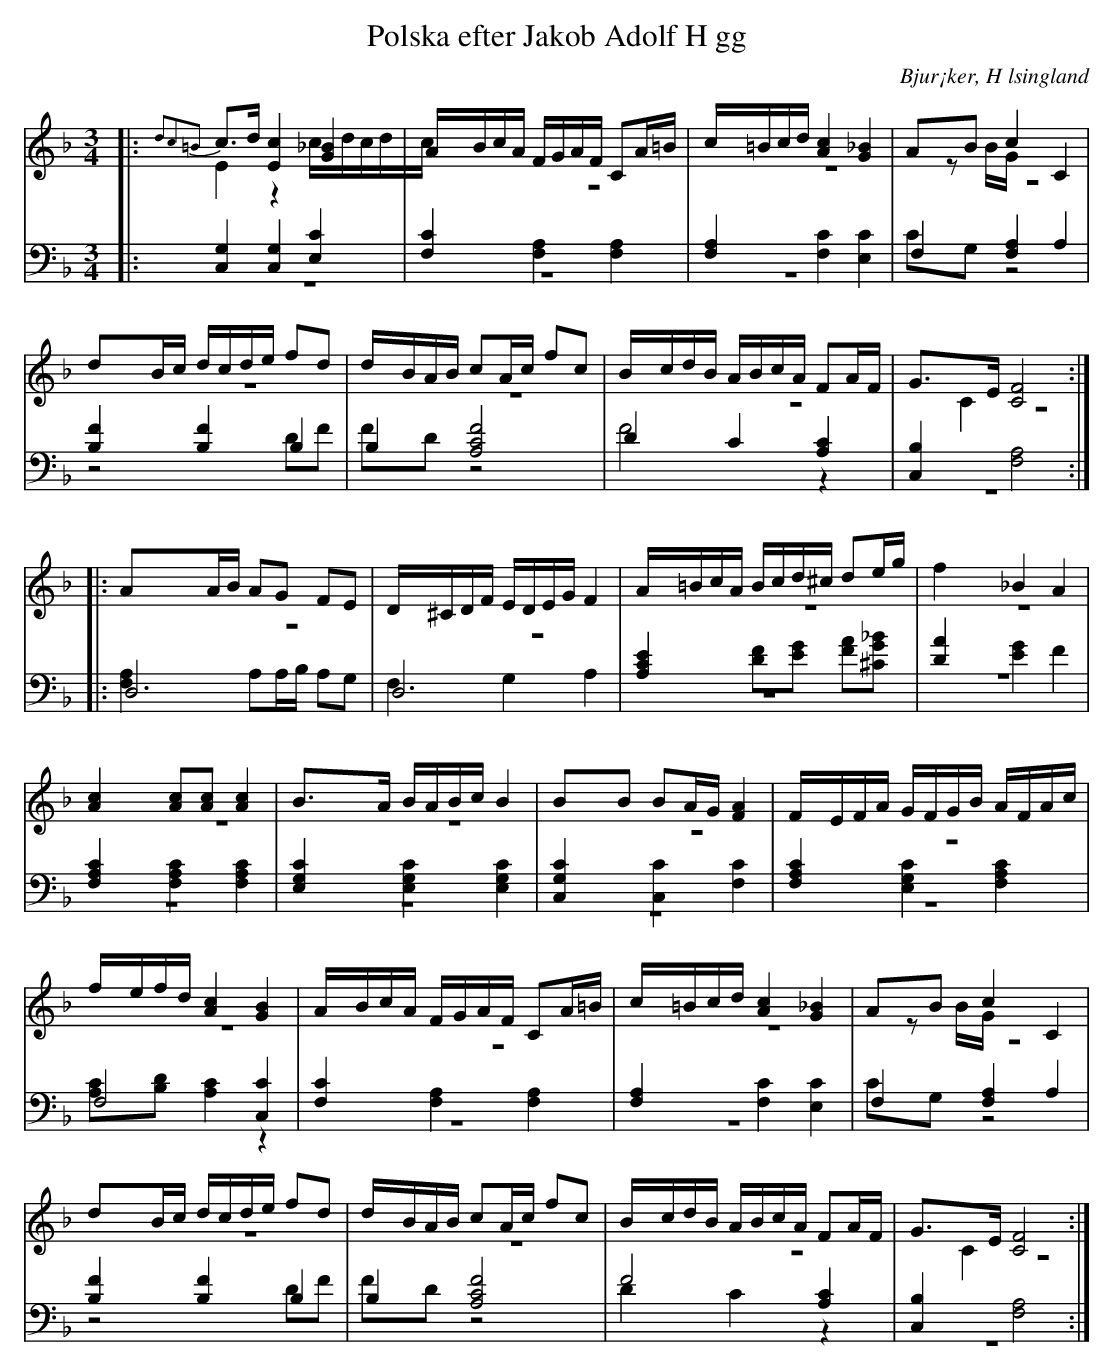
X:1
T: Polska efter Jakob Adolf H gg
O: Bjur¡ker, H lsingland
M: 3/4
L: 1/16
K: F
V:1
V:2 merge
V:3
V:4 merge
V:1
|: {d2c2=B2}c2>d2 [E4c4] [G4_B4]|ABcA FGAF C2A=B|c=Bcd [A4c4] [G4_B4]|A2B2 c4 C4 |
d2Bc dcde f2d2|dBAB c2Ac f2c2|BcdB ABcA F2AF|G2>E2 [C8F8]:|
|:A2AB A2G2 F2E2|D^CDF EDEG F4|A=BcA Bcd^c d2eg|f4 _B4 A4 |
[A4c4] [A2c2][A2c2] [A4c4]|B2>A2 BABc B4|B2B2 B2AG [F4A4]|FEFA GFGB AFAc|
fefd [A4c4] [G4B4]|ABcA FGAF C2A=B|c=Bcd [A4c4] [G4_B4]|A2B2 c4 C4 |
d2Bc dcde f2d2|dBAB c2Ac f2c2|BcdB ABcA F2AF|G2>E2 [C8F8]:|
V:2
|:E4 z4 c4/5d4/5c4/5d4/5c4/5|z12|z12|z2BG z8 |
z12|z12|z12|C4 z8:|
|:z12|z12|z12|z12 |
z12|z12|z12|z12|
z12|z12|z12|z2BG z8 |
z12|z12|z12|C4 z8:|
V:3 clef=bass
|: [C,4G,4] [C,4G,4] [E,4C4]|[F,4C4] [F,4A,4] [F,4A,4]|[F,4A,4] [F,4C4] [E,4C4]| F,4 [F,4A,4] A,4|
[B,4F4] [B,4F4] B,4|B,4 [A,8C8F8]|D4 C4 [A,4C4]|[C,4B,4] [F,8A,8]:|
|:D,12|D,12|[A,4C4E4] [D2F2][E2G2] [F2A2][^C2G2_B2]|
[D4A4] [E4G4] F4|[F,4A,4C4] [F,4A,4C4] [F,4A,4C4]|[E,4G,4C4] [E,4G,4C4] [E,4G,4C4]|[C,4G,4C4] [C,4C4] [F,4C4]|
[F,4A,4C4] [E,4G,4C4] [F,4A,4C4]|F,8 [C,4C4]|[F,4C4] [F,4A,4] [F,4A,4]|[F,4A,4] [F,4C4] [E,4C4]|
F,4 [F,4A,4] A,4|[B,4F4] [B,4F4] B,4|B,4 [A,8C8F8]|F8  [A,4C4]|[C,4B,4] [F,8A,8]:|
V:4 clef=bass
|:z12|z12|z12|C2G,2 z8 |
z8 D2F2|F2D2 z8|F8 z4|z12:|
|:[F,4A,4] A,2A,B, A,2G,2|F,4 G,4 A,4|z12|z12 |
z12|z12|z12|z12|
[A,2C2][B,2D2] [A,4C4] z4|z12|z12|C2G,2 z8 |
z8 D2F2|F2D2 z8|D4 C4 z4|z12:|
